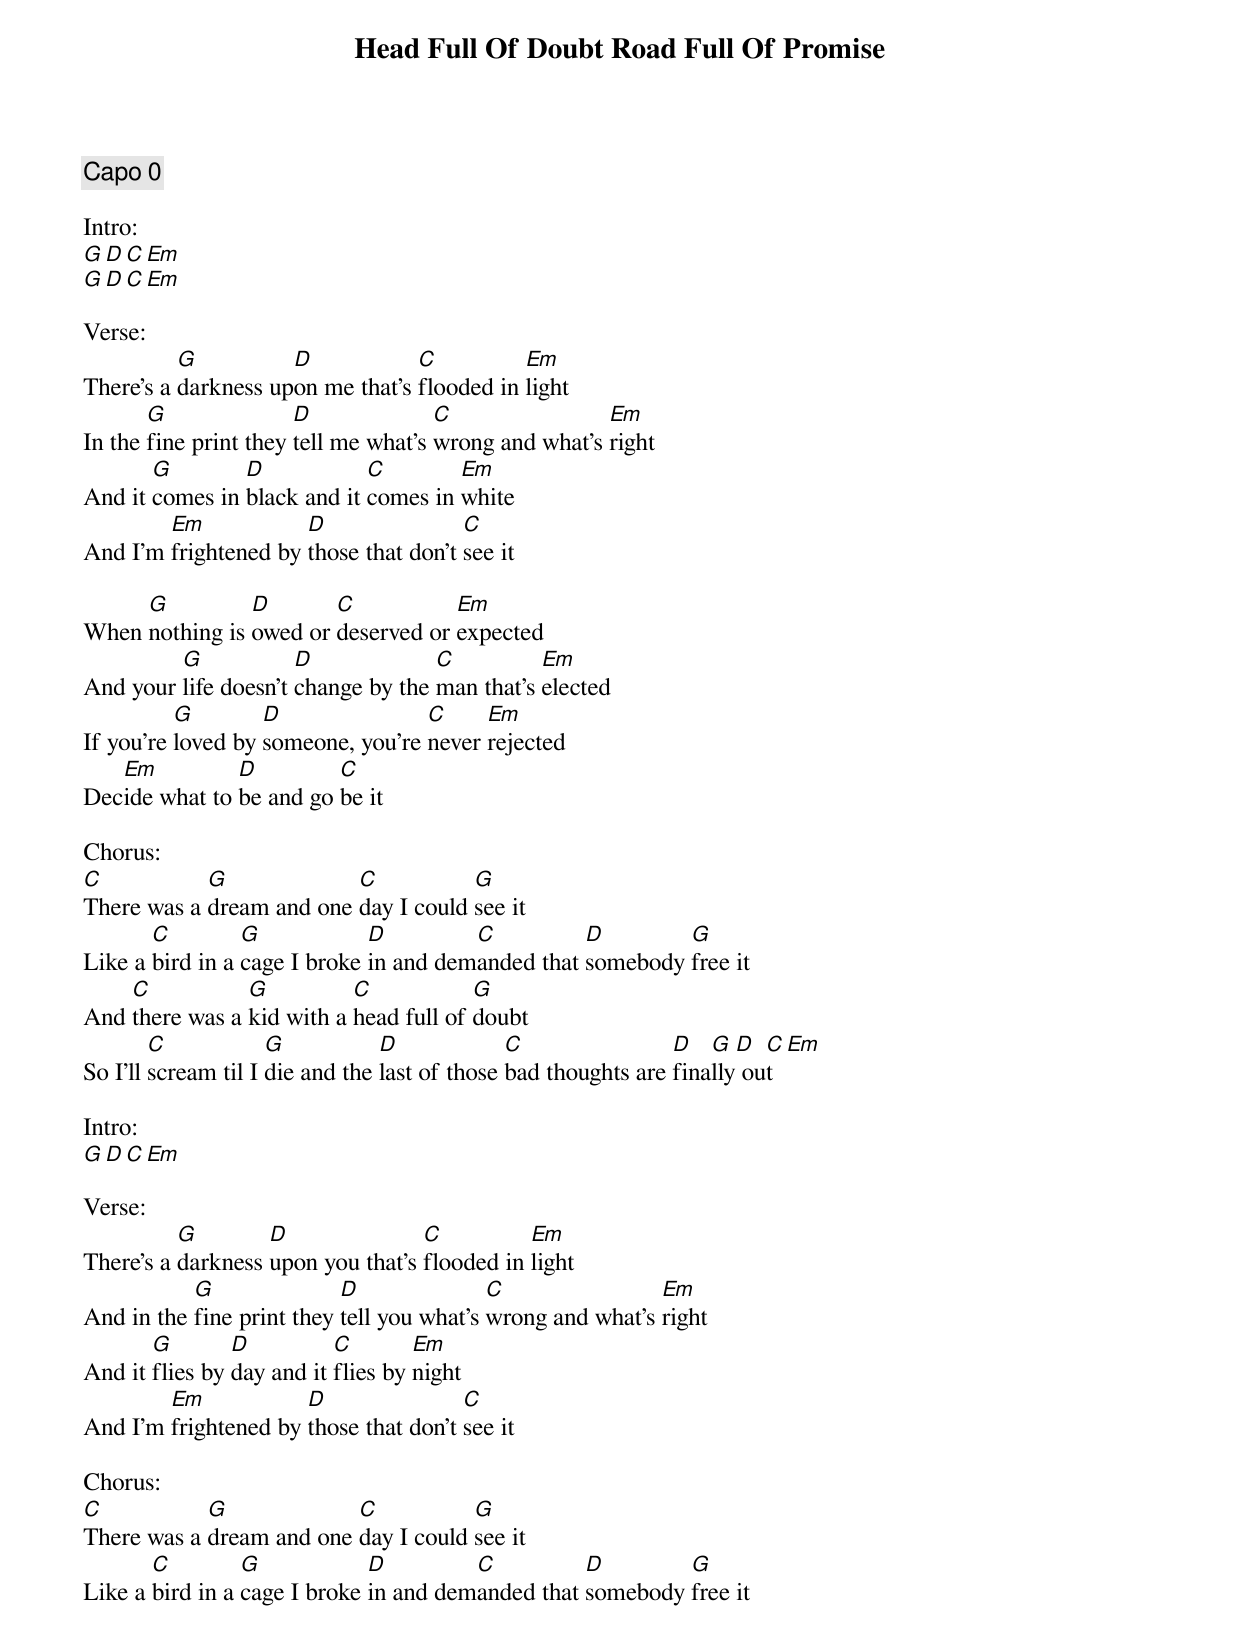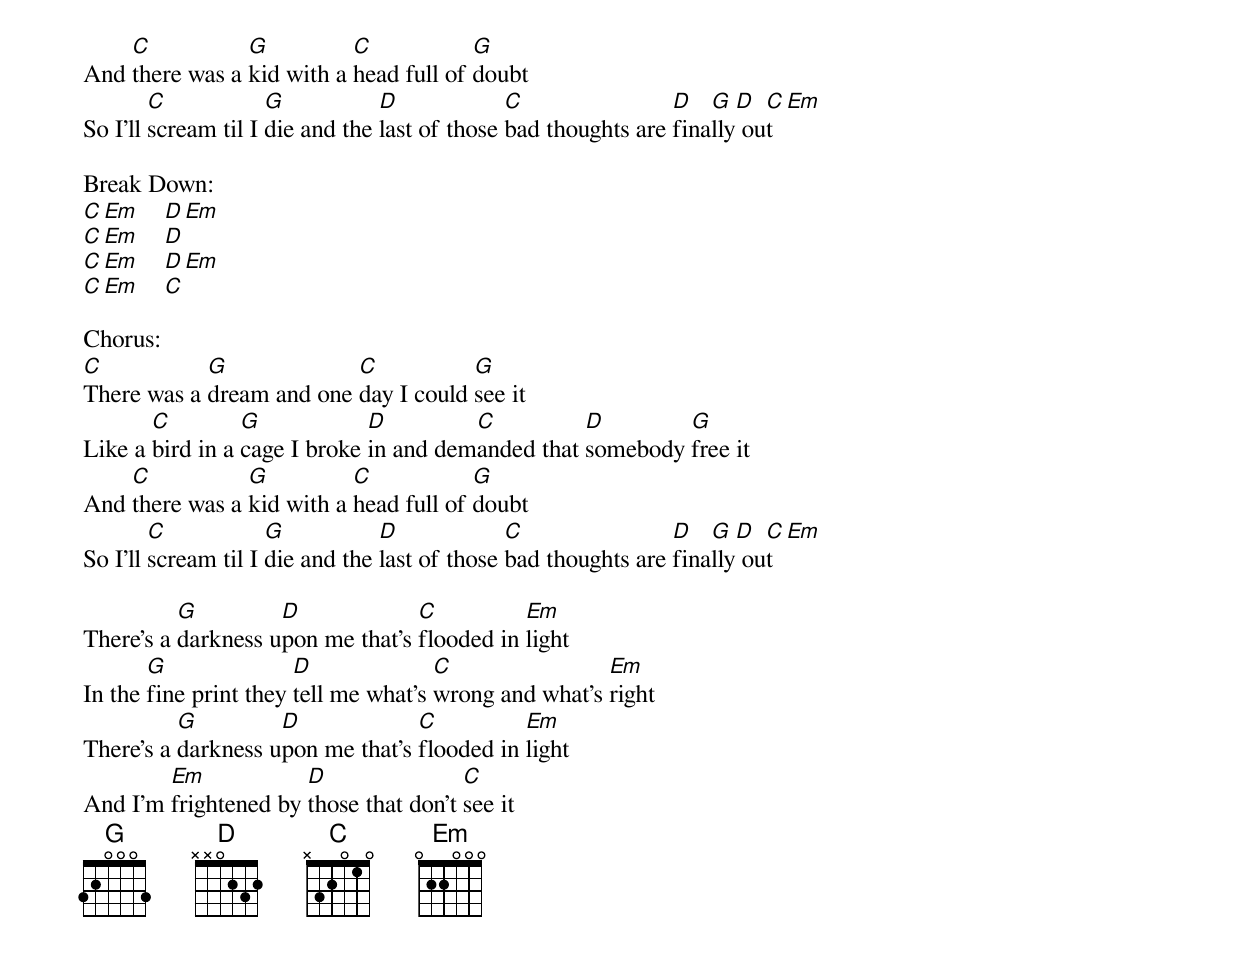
{title:Head Full Of Doubt Road Full Of Promise}
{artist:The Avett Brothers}
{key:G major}
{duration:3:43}
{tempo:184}
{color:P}

{comment: Capo 0}

Intro:
[G][D][C][Em]
[G][D][C][Em]

Verse:
There’s a [G]darkness up[D]on me that’s [C]flooded in [Em]light
In the [G]fine print they [D]tell me what’s [C]wrong and what’s [Em]right
And it [G]comes in [D]black and it [C]comes in [Em]white
And I’m [Em]frightened by [D]those that don’t [C]see it

When [G]nothing is [D]owed or [C]deserved or [Em]expected
And your [G]life doesn’t [D]change by the [C]man that’s [Em]elected
If you’re [G]loved by [D]someone, you’re [C]never [Em]rejected
Dec[Em]ide what to [D]be and go [C]be it

Chorus:
[C]There was a [G]dream and one [C]day I could [G]see it
Like a [C]bird in a [G]cage I broke [D]in and dem[C]anded that [D]somebody [G]free it
And [C]there was a [G]kid with a [C]head full of [G]doubt
So I’ll [C]scream til I [G]die and the [D]last of those [C]bad thoughts are [D]fina[G]lly[D] ou[C]t[Em]

Intro:
[G][D][C][Em]

Verse:
There’s a [G]darkness [D]upon you that’s [C]flooded in [Em]light
And in the [G]fine print they [D]tell you what’s [C]wrong and what’s [Em]right
And it [G]flies by [D]day and it [C]flies by [Em]night
And I’m [Em]frightened by [D]those that don’t [C]see it

Chorus:
[C]There was a [G]dream and one [C]day I could [G]see it
Like a [C]bird in a [G]cage I broke [D]in and dem[C]anded that [D]somebody [G]free it
And [C]there was a [G]kid with a [C]head full of [G]doubt
So I’ll [C]scream til I [G]die and the [D]last of those [C]bad thoughts are [D]fina[G]lly[D] ou[C]t[Em]

Break Down:
[C Em]    [D Em]
[C Em]    [D]
[C Em]    [D Em]
[C Em]    [C]

Chorus:
[C]There was a [G]dream and one [C]day I could [G]see it
Like a [C]bird in a [G]cage I broke [D]in and dem[C]anded that [D]somebody [G]free it
And [C]there was a [G]kid with a [C]head full of [G]doubt
So I’ll [C]scream til I [G]die and the [D]last of those [C]bad thoughts are [D]fina[G]lly[D] ou[C]t[Em]

There’s a [G]darkness u[D]pon me that’s [C]flooded in [Em]light
In the [G]fine print they [D]tell me what’s [C]wrong and what’s [Em]right
There’s a [G]darkness u[D]pon me that’s [C]flooded in [Em]light
And I’m [Em]frightened by [D]those that don’t [C]see it
